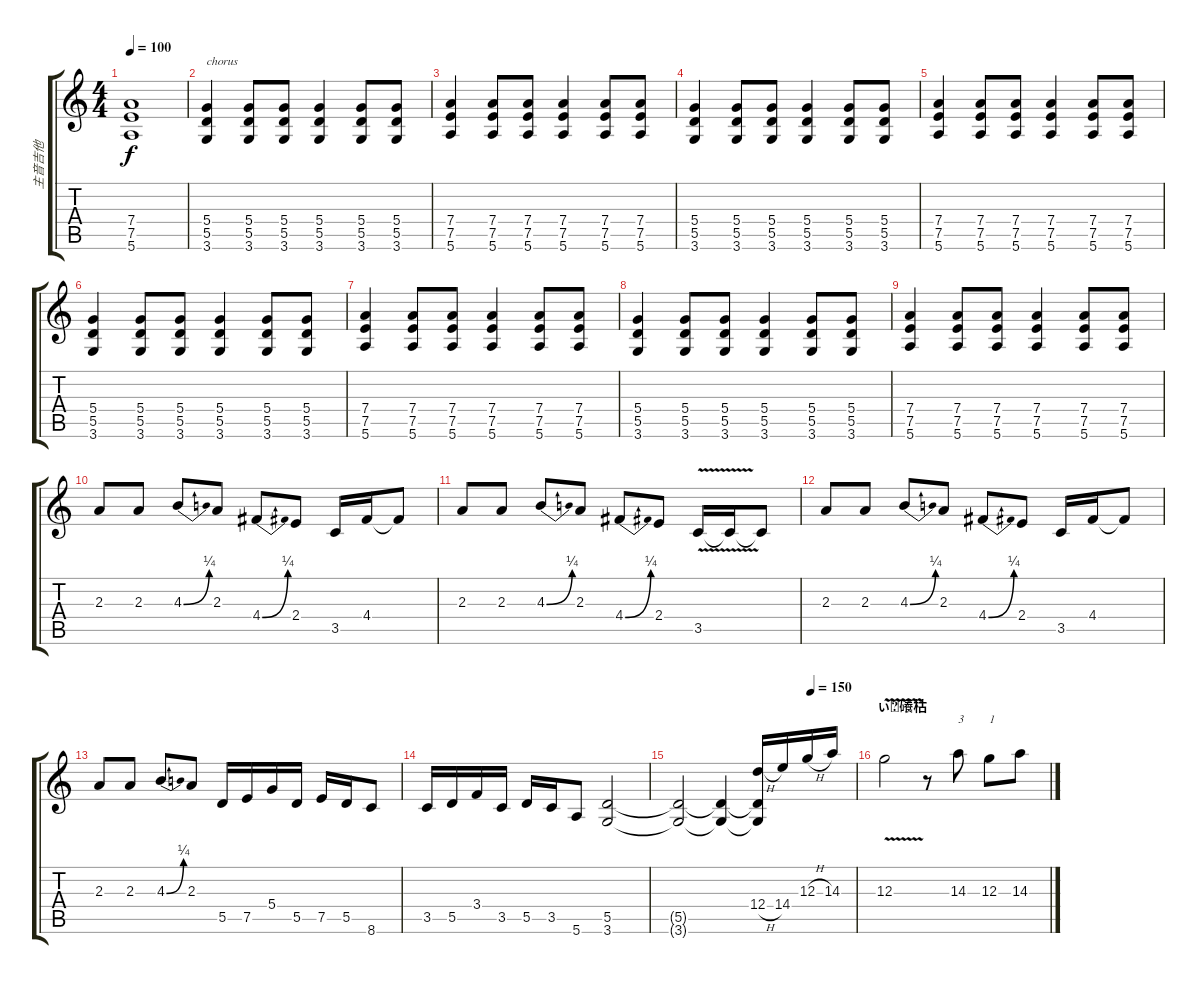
\track ("主音吉他" "主音吉他") {instrument overdrivenguitar}
\staff {score tabs}
\tuning (E4 B3 G3 D3 A2 E2) {hide}
\ts (4 4)
\tempo 100
\clef g2
\ks c
(7.4 7.5 5.6).1{dy f} |
(5.4 5.5 3.6).4{txt "chorus"} (5.4 5.5 3.6).8 (5.4 5.5 3.6).8 (5.4 5.5 3.6).4 (5.4 5.5 3.6).8 (5.4 5.5 3.6).8 |
(7.4 7.5 5.6).4 (7.4 7.5 5.6).8 (7.4 7.5 5.6).8 (7.4 7.5 5.6).4 (7.4 7.5 5.6).8 (7.4 7.5 5.6).8 |
(5.4 5.5 3.6).4 (5.4 5.5 3.6).8 (5.4 5.5 3.6).8 (5.4 5.5 3.6).4 (5.4 5.5 3.6).8 (5.4 5.5 3.6).8 |
(7.4 7.5 5.6).4 (7.4 7.5 5.6).8 (7.4 7.5 5.6).8 (7.4 7.5 5.6).4 (7.4 7.5 5.6).8 (7.4 7.5 5.6).8 |
(5.4 5.5 3.6).4 (5.4 5.5 3.6).8 (5.4 5.5 3.6).8 (5.4 5.5 3.6).4 (5.4 5.5 3.6).8 (5.4 5.5 3.6).8 |
(7.4 7.5 5.6).4 (7.4 7.5 5.6).8 (7.4 7.5 5.6).8 (7.4 7.5 5.6).4 (7.4 7.5 5.6).8 (7.4 7.5 5.6).8 |
(5.4 5.5 3.6).4 (5.4 5.5 3.6).8 (5.4 5.5 3.6).8 (5.4 5.5 3.6).4 (5.4 5.5 3.6).8 (5.4 5.5 3.6).8 |
(7.4 7.5 5.6).4 (7.4 7.5 5.6).8 (7.4 7.5 5.6).8 (7.4 7.5 5.6).4 (7.4 7.5 5.6).8 (7.4 7.5 5.6).8 |
2.3.8 2.3.8 4.3{be (bend 0 0 60 1)}.8 2.3.8 4.4{be (bend 0 0 60 1)}.8 2.4.8 3.5.16 4.4.16 4.4{t}.8 |
2.3.8 2.3.8 4.3{be (bend 0 0 60 1)}.8 2.3.8 4.4{be (bend 0 0 60 1)}.8 2.4.8 3.5{v}.16 3.5{t}.16 3.5{t}.8 |
2.3.8 2.3.8 4.3{be (bend 0 0 60 1)}.8 2.3.8 4.4{be (bend 0 0 60 1)}.8 2.4.8 3.5.16 4.4.16 4.4{t}.8 |
2.3.8 2.3.8 4.3{be (bend 0 0 60 1)}.8 2.3.8 5.5.16 7.5.16 5.4.16 5.5.16 7.5.16 5.5.16 8.6.8 |
3.5.16 5.5.16 3.4.16 3.5.16 5.5.16 3.5.16 5.6.8 (5.5 3.6).2 |
\tempo (150 0.75)
(5.5{t} 3.6{t}).2 (5.5{t} 3.6{t}).4 (12.4{h} 5.5{t} 3.6{t}).16{volume 16} 14.4.16 12.3{h}.16 14.3.16 |
\section ("" "ぃ礢枯")
12.3{v}.2 r.8 14.3.8{txt "3"} 12.3.8{txt "1"} 14.3.8
